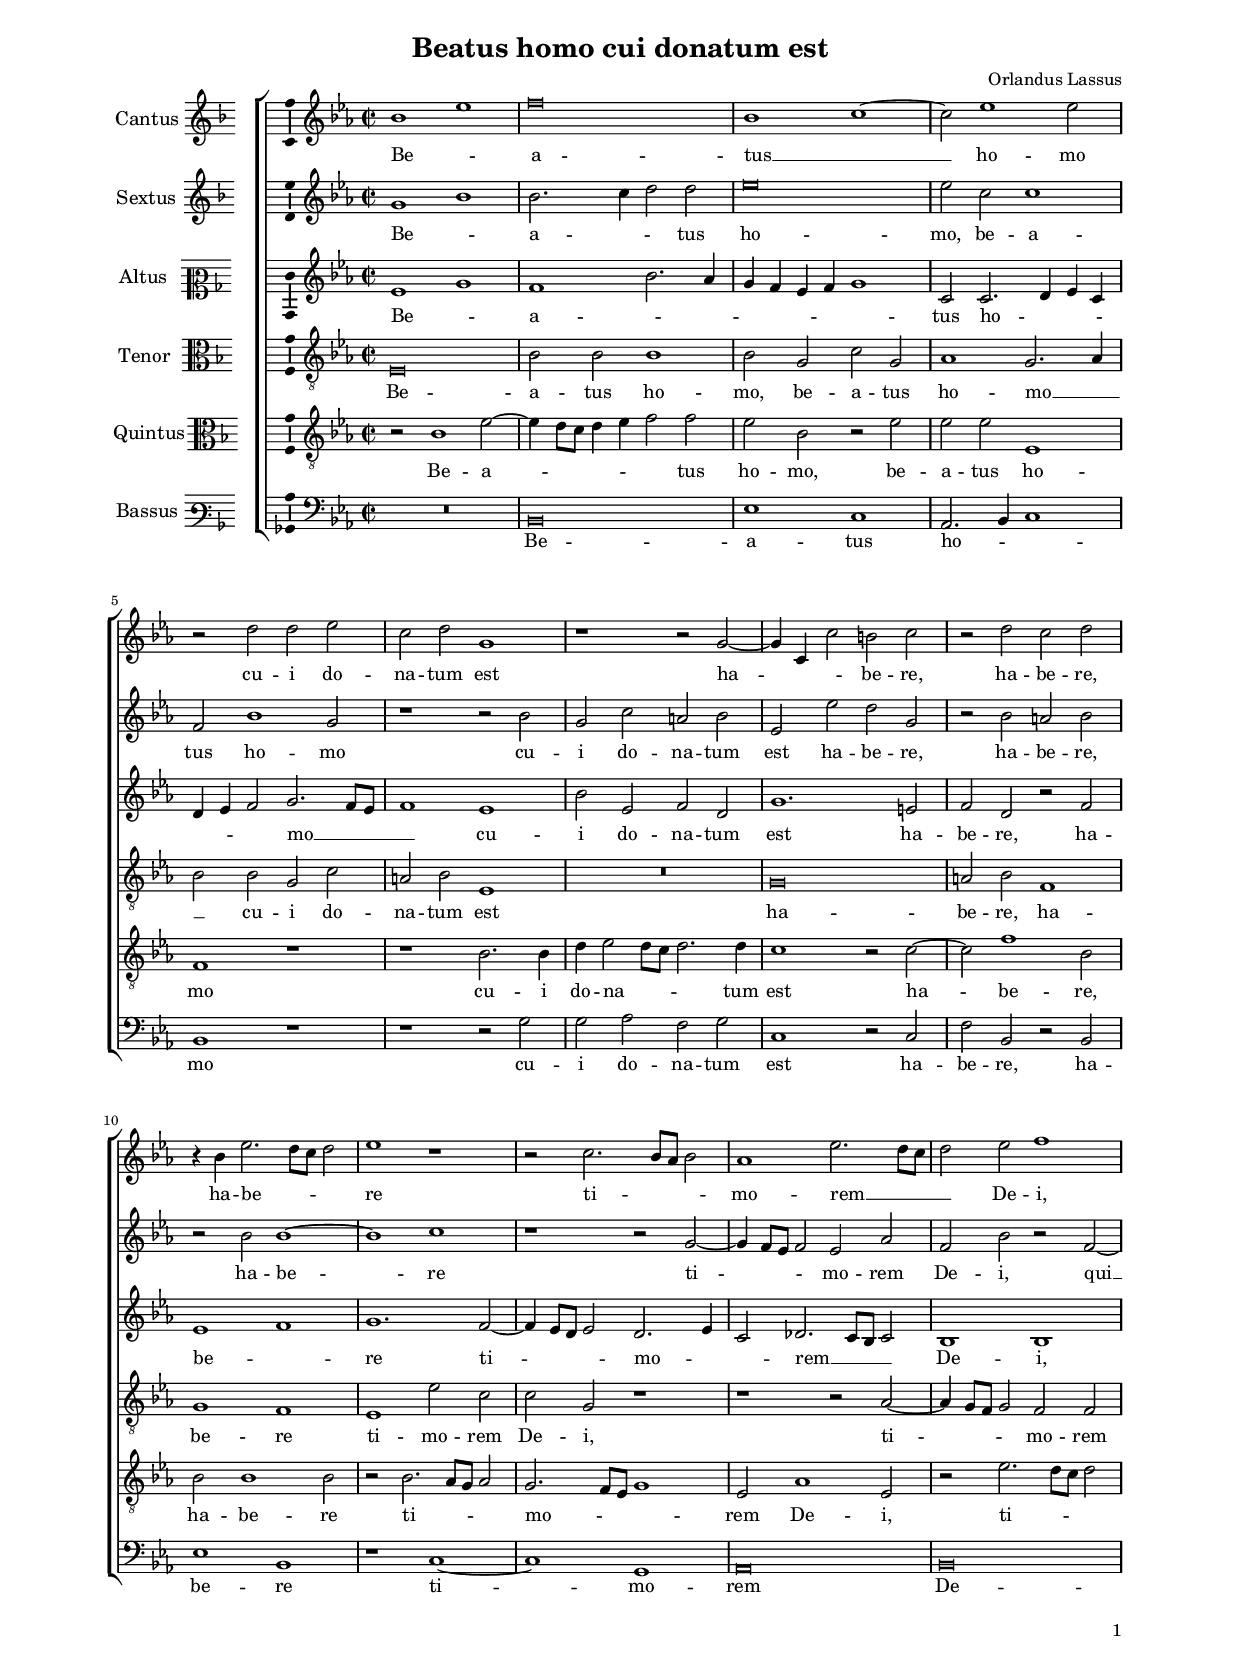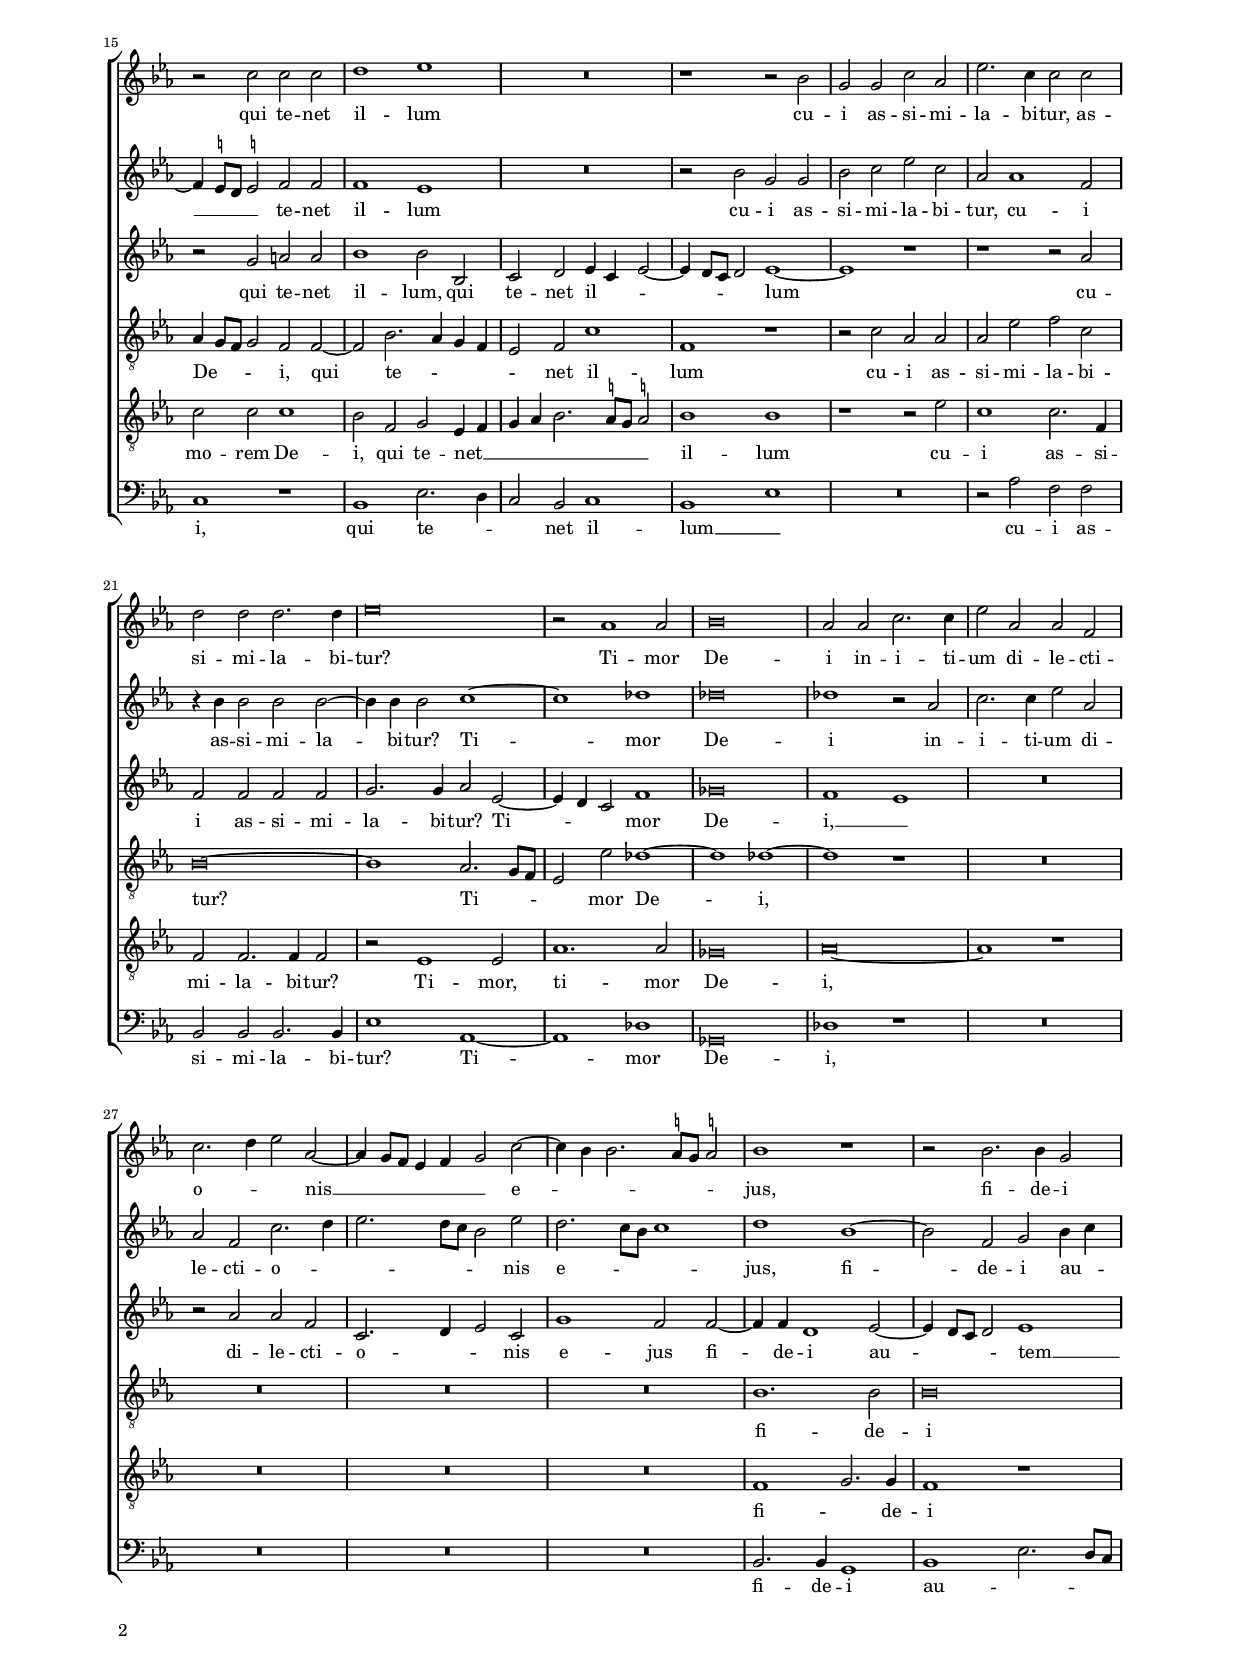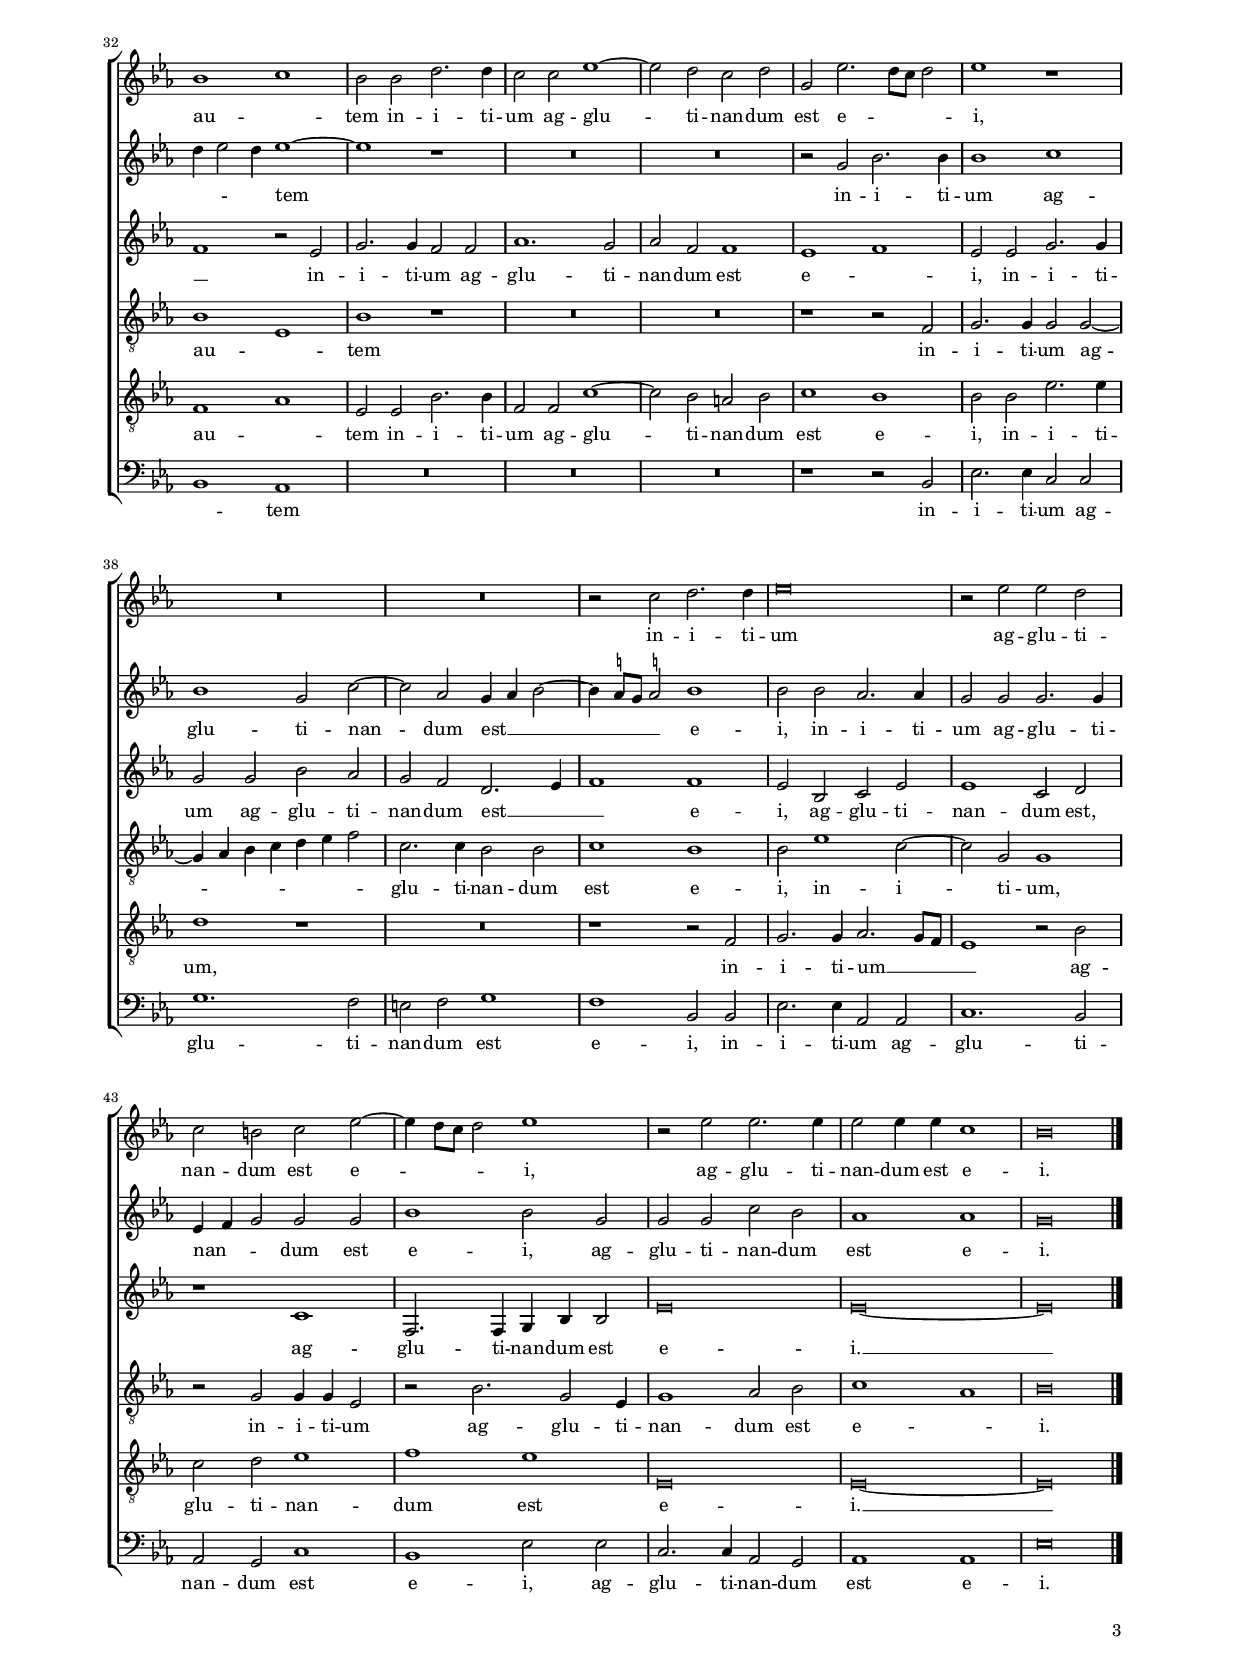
\header
{
  title="Beatus homo cui donatum est"
  composer="Orlandus Lassus"
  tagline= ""
}

\version "2.22.0"
\include "deutsch.ly"
#(set-global-staff-size 15)
#(ly:set-option 'point-and-click #f)

	
global = {
	\key f \major
	\time 2/2 \set Score.measureLength = #(ly:make-moment 2/1)
	\skip 1*94 \bar "|."
	}

	ficta = { \once \set suggestAccidentals = ##t }
	
	forget = #(define-music-function (music) (ly:music?) #{
		\accidentalStyle forget
		$music
		\accidentalStyle default
		#})
    
    m = \melisma
    me = \melismaEnd


\paper
	{
	top-margin = 1.5 \cm
	bottom-margin = 1 \cm
	left-margin = 2 \cm
	right-margin = 2 \cm
	ragged-bottom = ##f
	ragged-last-bottom = ##t
	print-page-number = ##f
	system-system-spacing = #'((basic-distance . 17) (minimum-distance . 14) (padding . 6) (strechability . 250))
    oddFooterMarkup=\markup   \fill-line { "" \fromproperty #'page:page-number-string }
    evenFooterMarkup=\markup  \fill-line { \fromproperty #'page:page-number-string "" }
    last-bottom-spacing = #'((basic-distance . 12) (minimum-distance . 7) (padding . 4))
	systems-per-page = 3
%   page-count = 4
%	min-systems-per-page = 3
	}


incipitcantus = \markup { \score {
	{
	\set Staff.instrumentName = \markup { \fontsize #1 "Cantus" }
	\key f \major
	\clef violin
	s4 \bar ""
	}
	\layout  {
	raggedright = ##t
	indent= 1.2 \cm
	line-width = 1.7\cm
	\context { \Staff \remove Time_signature_engraver }
	\override Staff.Clef.Y-extent = #'(0 . 0)
	}} \hspace #1 }
	

incipitsextus = \markup { \score {
	{
	\set Staff.instrumentName = \markup { \fontsize #1 "Sextus" }
	\key f \major
	\clef violin
	s4 \bar ""
	}
	\layout  {
	raggedright = ##t
	indent= 1.2 \cm
	line-width = 1.7\cm
	\context { \Staff \remove Time_signature_engraver }
	\override Staff.Clef.Y-extent = #'(0 . 0)
	}} \hspace #1 }
      
      
incipitaltus = \markup { \score {
	{
	\set Staff.instrumentName = \markup { \fontsize #1 "Altus" }
	\key f \major
	\clef mezzosoprano
	s4 \bar ""
	}
	\layout  {
	raggedright = ##t
	indent= 1.2 \cm
	line-width = 1.7\cm
	\context { \Staff \remove Time_signature_engraver }
	\override Staff.Clef.Y-extent = #'(0 . 0)
	}} \hspace #1 }


incipittenor = \markup { \score {
	{
	\set Staff.instrumentName = \markup { \fontsize #1 "Tenor" }
	\key f \major
	\clef alto
	s4 \bar ""
	}
	\layout  {
	raggedright = ##t
	indent= 1.2 \cm
	line-width = 1.7\cm
	\context { \Staff \remove Time_signature_engraver }
	\override Staff.Clef.Y-extent = #'(0 . 0)
	}} \hspace #1 }
      
      
incipitquintus = \markup { \score {
	{
	\set Staff.instrumentName = \markup { \fontsize #1 "Quintus" }
	\key f \major
	\clef alto
	s4 \bar ""
	}
	\layout  {
	raggedright = ##t
	indent= 1.2 \cm
	line-width = 1.7\cm
	\context { \Staff \remove Time_signature_engraver }
	\override Staff.Clef.Y-extent = #'(0 . 0)
	}} \hspace #1 }
      
      
incipitbassus = \markup { \score {
	{
	\set Staff.instrumentName = \markup { \fontsize #1 "Bassus" }
	\key f \major
	\clef varbaritone
	s4 \bar ""
	}
	\layout  {
	raggedright = ##t
	indent= 1.2 \cm
	line-width = 1.7\cm
	\context { \Staff \remove Time_signature_engraver }
	\override Staff.Clef.Y-extent = #'(0 . 0)
	}} \hspace #1 }


cantus = \relative c''
	{
	c1 \m f \me
	g\breve
	c,1 \m d~
	d2 \me f1 f2
%5
	r2 e e f |
	d2 e a,1
	r1 r2 a~
	a4 \m d, d'2 \me cis d
	r2 e d e
%10
	r4 c f2. \m e8 d e2 \me |
	f1 r
	r2 d2. \m c8 b c2 \me
	b1 f'2. \m e8 d
	e2 \me f g1
%15
	r2 d d d |
	e1 f
	R\breve
	r1 r2 c
	a2 a d b
%20
	f'2. d4 d2 d |
	e2 e e2. e4
	f\breve
	r2 b,1 b2
	c\breve
%25
	b2 b d2. d4 |
	f2 b, b g
	d'2. \m e4 f2 \me b,~
	b4 \m a8 g f4 g a2 \me d~
	d4 \m c c2. \ficta h8 a \ficta h!2 \me
%30
	c1 r |
	r2 c2. c4 a2
	c1 \m d \me
	c2 c e2. e4
	d2 d f1~
%35
	f2 e d e |
	a,2 f'2. \m e8 d e2 \me
	f1 r
	R\breve
	R\breve
%40
	r2 d e2. e4 |
	f\breve
	r2 f f e
	d2 cis d f~
	f4 \m e8 d e2 \me f1
%45
	r2 f f2. f4 |
	f2 f4 f d1
	c\breve
	}
	

sextus = \relative c''
	{
	a1 \m c \me
	c2. \m d4 e2 \me e
	f\breve
	f2 d d1
%5
	g,2 c1 a2 |
	r1 r2 c
	a2 d h c
	f,2 f' e a,
	r2 c h c
%10
	r2 c c1~ |
	c1 d
	r1 r2 a~
	a4 \m g8 f g2 \me f b
	g2 c r g~
%15
	g4 \m \ficta fis8 e \ficta fis!2 \me g g |
	g1 f
	R\breve
	r2 c' a a
	c2 d f d
%20
	b2 b1 g2 |
	r4 c c2 c c2~
	c4 c c2 d1~
	d1 es
	es\breve
%25
	es1 r2 b |
	d2. d4 f2 b,
	b2 g d'2. \m e4
	f2. e8 d c2 \me f
	e2. \m d8 c d1 \me
%30
	e1 c~ |
	c2 g a c4 \m d
	e4 f2 e4 \me f1~
	f1 r
	R\breve
%35
	R\breve |
	r2 a, c2. c4
	c1 d
	c1 a2 d~
	d2 b a4 \m b c2~
%40
	c4 \ficta h8 a \ficta h!2 \me c1 |
	c2 c b2. b4
	a2 a a2. a4
	f4 \m g a2 \me a a
	c1 c2 a
%45
	a2 a d c |
	b1 b
	a\breve
	}

altus = \relative c'
    {
	f1 \m a \me
	g1 \m c2. b4
	a4 g f g a1 \me
	d,2 d2. \m e4 f d
%5
	e4 f g2 \me a2. \m g8 f |
	g1 \me f
	c'2 f, g e
	a1. fis2
	g2 e r g
%10
	f1 \m g \me |
	a1. g2~
	g4 \m f8 e f2 \me e2. \m f4
	d2 \me es2. \m d8 c d2 \me
	c1 c
%15
	r2 a' h h |
	c1 c2 c,
	d2 e f4 \m d f2~
	f4 e8 d e2 \me f1~
	f1 r
%20
	r1 r2 b |
	g2 g g g
	a2. a4 b2 f~
	f4 \m e d2 \me g1
	as\breve
%25
	g1 \m f \me |
	R\breve
	r2 b b g
	d2. \m e4 f2 \me d
	a'1 g2 g~
%30
	g4 g e1 f2~ |
	f4 \m e8 d e2 \me f1 \m
	g1 \me r2 f
	a2. a4 g2 g
	b1. a2
%35
	b2 g g1 |
	f1 \m g \me
	f2 f a2. a4
	a2 a c b
	a2 g e2. \m f4
%40
	g1 \me g |
	f2 c d f
	f1 d2 e
	r1 d
	g,2. g4 a c c2
%45
	f\breve |
	f\breve~
	f\breve
	}


tenor = \relative c
	{
	f\breve
	c'2 c c1
	c2 a d a
	b1 a2. \m b4
%5
	c2 \me c a d |
	h2 c f,1
	R\breve
	a\breve
	h2 c g1
%10
	a1 g |
	f1 f'2 d
	d2 a r1
	r1 r2 b~
	b4 \m a8 g a2 \me g g
%15
	b4 \m a8 g a2 \me g g~ |
	g2 c2. \m b4 a g
	f2 \me g d'1
	g,1 r
	r2 d' b b
%20
	b2 f' g d |
	c\breve~
	c1 b2. \m a8 g
	f2 \me f' es1~
	es1 es~
%25
	es1 r
	R\breve
	R\breve
	R\breve
	R\breve
%30
	c1. c2 |
	c\breve
	c1 \m f, \me
	c'1 r
	R\breve
%35
	R\breve |
	r1 r2 g
	a2. a4 a2 a~
	a4 \m b c d e f g2 \me
	d2. d4 c2 c
%40
	d1 c |
	c2 f1 d2~
	d2 a a1
	r2 a a4 a f2
	r2 c'2. a2 f4
%45
	a1 b2 c |
	d1 \m b \me
	c\breve
	}

	
quintus = \relative c'
	{
	r2 c1 f2~
	f4 \m e8 d e4 f g2 \me g
	f2 c r f
	f2 f f,1
%5
	g1 r |
	r1 c2. c4
	e4 f2 \m e8 d e2. \me e4
	d1 r2 d~
	d2 g1 c,2
%10
	c2 c1 c2 |
	r2 c2. \m b8 a b2 \me
	a2. \m g8 f a1 \me
	f2 b1 f2
	r2 f'2. \m e8 d e2 \me
%15
	d2 d d1 |
	c2 g a f4 \m g
	a4 b c2. \ficta h8 a \ficta h!2 \me 
	c1 c
	r1 r2 f
%20
	d1 d2. g,4 |
	g2 g2. g4 g2
	r2 f1 f2
	b1. b2
	as\breve
%25
	b\breve~ |
	b1 r
	R\breve
	R\breve
	R\breve
%30
	g1 \m a2. \me a4 |
	g1 r
	g1 \m b \me
	f2 f c'2. c4
	g2 g d'1~
%35
	d2 c h c |
	d1 c
	c2 c f2. f4
	e1 r
	R\breve
%40
	r1 r2 g, |
	a2. a4 b2. \m a8 g
	f1 \me r2 c'
	d2 e f1
	g1 f
%45
	f,\breve
	f\breve~
	f\breve
	}


bassus = \relative c
	{
	R\breve
	c\breve
	f1 d
	b2. \m c4 d1 \me
%5
	c1 r 
	r1 r2 a'
	a2 b g a
	d,1 r2 d
	g2 c, r c
%10
	f1 c |
	r1 d~
	d1 a
	b\breve
	c\breve
%15
	d1 r |
	c1 f2. \m e4
	d2 \me c d1
	c1 \m f \me
	R\breve
%20
	r2 b g g |
	c,2 c c2. c4
	f1 b,~
	b1 es
	as,\breve
%25
	es'1 r |
	R\breve
	R\breve
	R\breve
	R\breve
%30
	c2. c4 a1 |
	c1 \m f2. e8 d
	c1 \me b
	R\breve
	R\breve
%35
	R\breve |
	r1 r2 c
	f2. f4 d2 d
	a'1. g2
	fis2 g a1
%40
	g1 c,2 c |
	f2. f4 b,2 b
	d1. c2
	b2 a d1
	c1 f2 f
%45
	d2. d4 b2 a
	b1 b
	f'\breve
	}
	
lyricscantus = \lyricmode {
	Be -- a -- tus __ ho -- mo cu -- i do -- na -- tum est ha -- be -- re,
	ha -- be -- re,
	ha -- be -- re
	ti -- mo -- rem __ De -- i,
	qui te -- net il -- lum
	cu -- i as -- si -- mi -- la -- bi -- tur,
	as -- si -- mi -- la -- bi -- tur?
	Ti -- mor De -- i in -- i -- ti -- um di -- le -- cti -- o -- nis __ e -- jus,
	fi -- de -- i au -- tem in -- i -- ti -- um ag -- glu -- ti -- nan -- dum est e -- i,
	in -- i -- ti -- um ag -- glu -- ti -- nan -- dum est e -- i,
	ag -- glu -- ti -- nan -- dum est e -- i.
	}

	
lyricssextus = \lyricmode {
	Be -- a -- tus ho -- mo,
	be -- a -- tus ho -- mo cu -- i do -- na -- tum est ha -- be -- re,
	ha -- be -- re,
	ha -- be -- re
	ti -- mo -- rem De -- i,
	qui __ te -- net il -- lum
	cu -- i as -- si -- mi -- la -- bi -- tur,
	cu -- i as -- si -- mi -- la -- bi -- tur?
	Ti -- mor De -- i in -- i -- ti -- um di -- le -- cti -- o -- nis e -- jus,
	fi -- de -- i au -- tem in -- i -- ti -- um ag -- glu -- ti -- nan -- dum est __ e -- i,
	in -- i -- ti -- um ag -- glu -- ti -- nan -- dum est e -- i,
	ag -- glu -- ti -- nan -- dum est e -- i.
	}
	
	
lyricsaltus = \lyricmode {
	Be -- a -- tus ho -- mo __ cu -- i do -- na -- tum est ha -- be -- re,
	ha -- be -- re
	ti -- mo -- rem __ De -- i,
	qui te -- net il -- lum,
	qui te -- net il -- lum
	cu -- i as -- si -- mi -- la -- bi -- tur?
	Ti -- mor De -- i, __ 
	di -- le -- cti -- o -- nis e -- jus
	fi -- de -- i au -- tem __ in -- i -- ti -- um ag -- glu -- ti -- nan -- dum est e -- i,
	in -- i -- ti -- um ag -- glu -- ti -- nan -- dum est __ e -- i,
	ag -- glu -- ti -- nan -- dum est,
	ag -- glu -- ti -- nan -- dum est e -- i. __
	}
	

lyricstenor = \lyricmode {
	Be -- a -- tus ho -- mo,
	be -- a -- tus ho -- mo __ cu -- i do -- na -- tum est ha -- be -- re,
	ha -- be -- re
	ti -- mo -- rem De -- i,
	ti -- mo -- rem De -- i,
	qui te -- net il -- lum
	cu -- i as -- si -- mi -- la -- bi -- tur?
	Ti -- mor De -- i,
	fi -- de -- i au -- tem in -- i -- ti -- um ag -- glu -- ti -- nan -- dum est e -- i,
	in -- i -- ti -- um,
	in -- i -- ti -- um
	ag -- glu -- ti -- nan -- dum est e -- i.
	}

	
lyricsquintus = \lyricmode {
	Be -- a -- tus ho -- mo,
	be -- a -- tus ho -- mo cu -- i do -- na -- tum est ha -- be -- re,
	ha -- be -- re
	ti -- mo -- rem De -- i,
	ti -- mo -- rem De -- i,
	qui te -- net __ il -- lum
	cu -- i as -- si -- mi -- la -- bi -- tur?
	Ti -- mor,
	ti -- mor De -- i,
	fi -- de -- i au -- tem in -- i -- ti -- um ag -- glu -- ti -- nan -- dum est e -- i,
	in -- i -- ti -- um,
	in -- i -- ti -- um __
	ag -- glu -- ti -- nan -- dum est e -- i. __
	}
	
	
lyricsbassus = \lyricmode {
	Be -- a -- tus ho -- mo cu -- i do -- na -- tum est ha -- be -- re,
	ha -- be -- re
	ti -- mo -- rem De -- i,
	qui te -- net il -- lum __
	cu -- i as -- si -- mi -- la -- bi -- tur?
	Ti -- mor De -- i,
	fi -- de -- i au -- tem in -- i -- ti -- um ag -- glu -- ti -- nan -- dum est e -- i,
	in -- i -- ti -- um ag -- glu -- ti -- nan -- dum est e -- i,
	ag -- glu -- ti -- nan -- dum est e -- i.
	}
	

\score
{  
    \transpose f es {
	\new ChoirStaff \with { \override StaffGrouper.staff-staff-spacing.basic-distance = #12 }
	<<
	
	\new Staff << \global
	\new Voice="v1" {
		\set Staff.instrumentName=\incipitcantus
		\set Staff.midiInstrument = "reed organ"
		\clef "treble"
		\cantus }
	\new Lyrics \lyricsto "v1" {\lyricscantus }
	>>
	
	
	\new Staff << \global
	\new Voice="v6" {
		\set Staff.instrumentName=\incipitsextus
		\set Staff.midiInstrument = "reed organ"
		\clef "treble" 
		\sextus}
	\new Lyrics \lyricsto "v6" {\lyricssextus }
	>>

	
	\new Staff << \global
	\new Voice="v2" {
		\set Staff.instrumentName=\incipitaltus
		\set Staff.midiInstrument = "reed organ"
        \clef "treble" % "G_8"
		\altus}
	\new Lyrics \lyricsto "v2" {\lyricsaltus }
	>>

	
	\new Staff << \global
	\new Voice="v3" {
		\set Staff.instrumentName=\incipittenor
		\set Staff.midiInstrument = "reed organ"
		\clef "G_8"
		\tenor }
	\new Lyrics \lyricsto "v3" {\lyricstenor }
	>>
	
	
	\new Staff << \global
	\new Voice="v5" {
		\set Staff.instrumentName=\incipitquintus
		\set Staff.midiInstrument = "reed organ"
		\clef "G_8"
		\quintus}
	\new Lyrics \lyricsto "v5" {\lyricsquintus }
	>>
	
	
	\new Staff << \global
	\new Voice="v4" {
		\set Staff.instrumentName=\incipitbassus
		\set Staff.midiInstrument = "reed organ"
		\clef "bass" 
		\bassus }
	\new Lyrics \lyricsto "v4" {\lyricsbassus}
	>>
	
	>>
    } % transpose
        
	\layout
	{
	indent = 2.5 \cm
%   \context { \Lyrics \override VerticalAxisGroup.nonstaff-relatedstaff-spacing.padding = #1.3 }
	\context { \Staff \override TimeSignature.break-visibility = #end-of-line-invisible }
    \context { \Staff \consists "Ambitus_engraver" }
	\context { \Score \override BarNumber.padding = #2 }
	\context { \Voice \override NoteHead.style = #'baroque }
	}
	
\midi
	{
	}
	
}


% EOF
